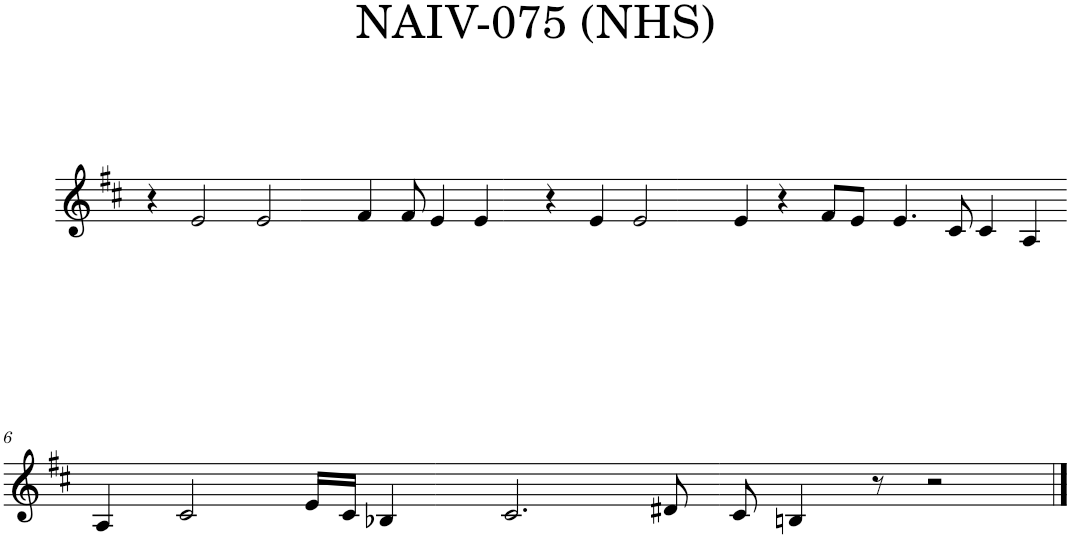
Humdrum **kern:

**kern
*part1
*staff1
*I"Piano
*I'Pno.
*clefG2
*k[f#c#]
=1
4r
2e/
[4e/
=2
4e/]
4f#/
8f#/
4e/
[8e/
=3
8e/]
4r
4e/
[4e/
=4
4e/]
4e/
4r
8f#/L
8e/J
=5
4.e/
8c#/
4c#/
4A/
!!LO:LB:g=z
=6
4A/
2c#/
16e/LL
16c#/JJ
[8B-X/
=7
8B-/]
2.c#/
8d#X/
=8
8c#/
4Bn/
8r
2r
==
*-
